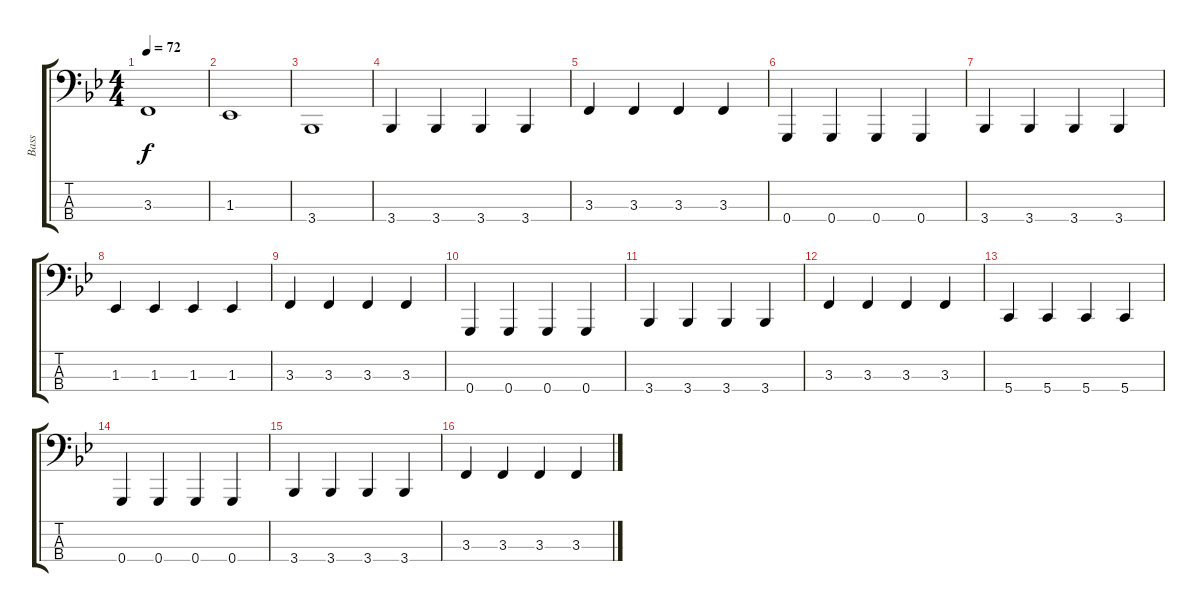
\track ("Bass" "Bass") {instrument electricbassfinger}
\staff {score tabs}
\tuning (C2 G1 D1 G0) {hide}
\ts (4 4)
\tempo 72
\clef f4
\ks gminor
3.3.1{dy f} |
1.3.1 |
3.4.1 |
3.4.4 3.4.4 3.4.4 3.4.4 |
3.3.4 3.3.4 3.3.4 3.3.4 |
0.4.4 0.4.4 0.4.4 0.4.4 |
3.4.4 3.4.4 3.4.4 3.4.4 |
1.3.4 1.3.4 1.3.4 1.3.4 |
3.3.4 3.3.4 3.3.4 3.3.4 |
0.4.4 0.4.4 0.4.4 0.4.4 |
3.4.4 3.4.4 3.4.4 3.4.4 |
3.3.4 3.3.4 3.3.4 3.3.4 |
5.4.4 5.4.4 5.4.4 5.4.4 |
0.4.4 0.4.4 0.4.4 0.4.4 |
3.4.4 3.4.4 3.4.4 3.4.4 |
3.3.4 3.3.4 3.3.4 3.3.4
